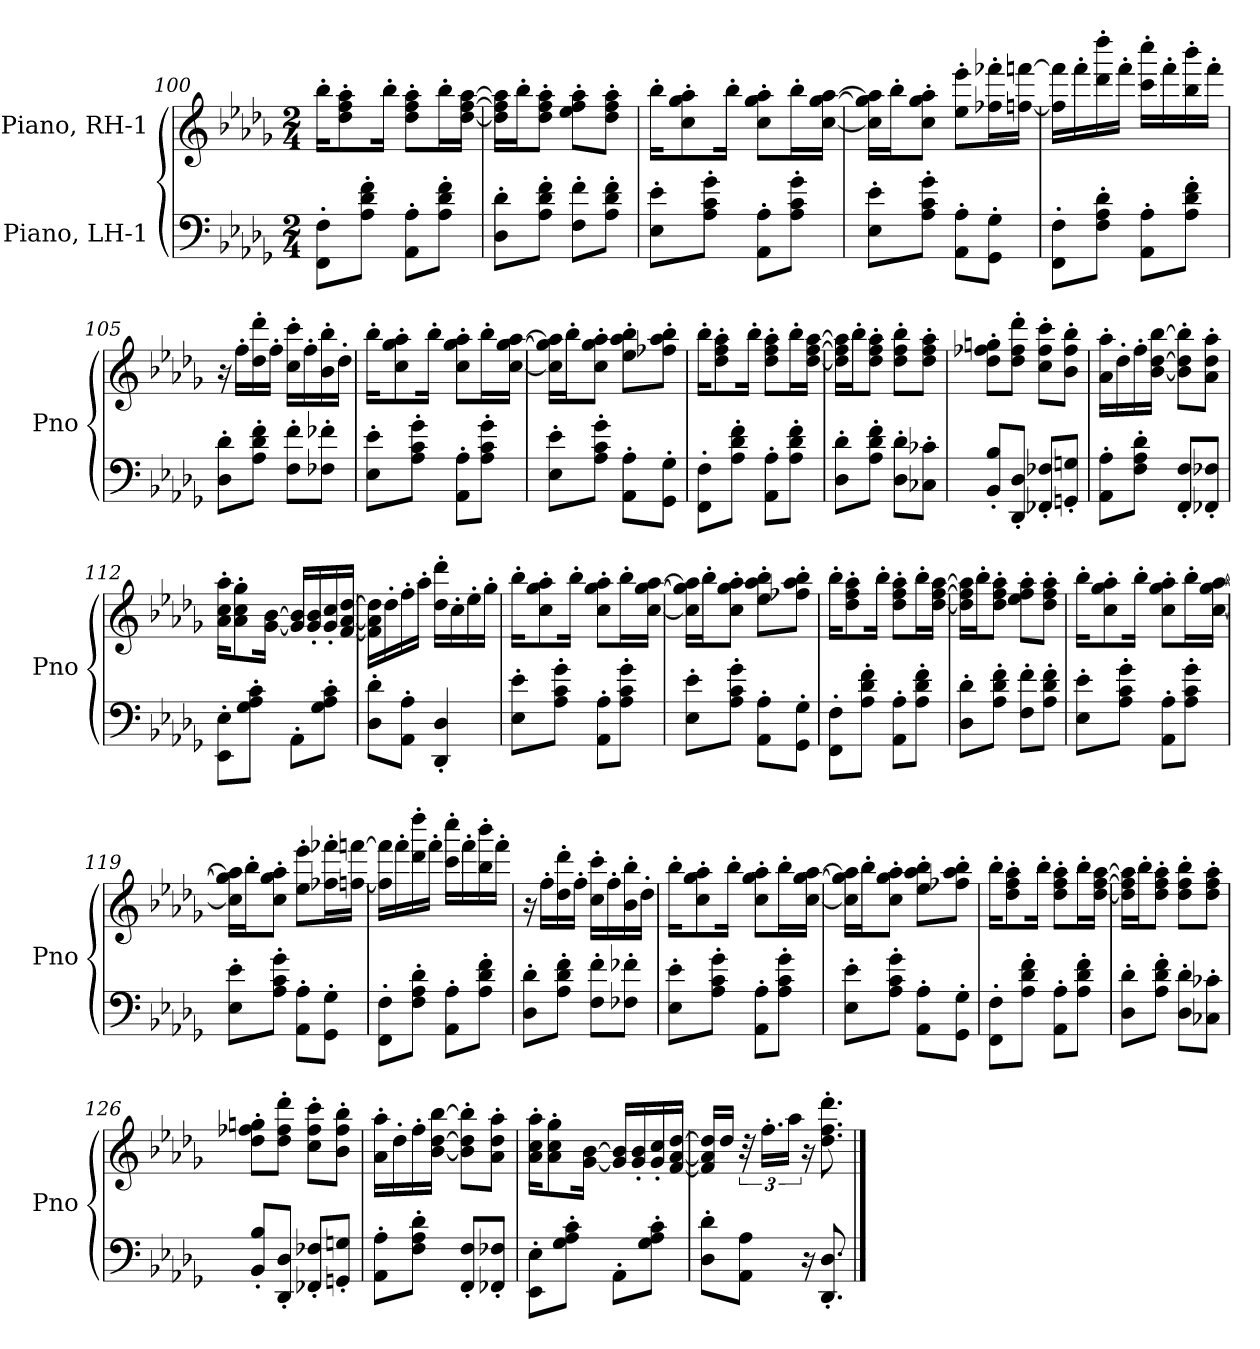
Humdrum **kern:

**kern	**kern
*part2	*part1
*staff2	*staff1
*I"Piano, LH-1	*I"Piano, RH-1
*I'Pno	*I'Pno
*clefF4	*clefG2
*k[b-e-a-d-g-]	*k[b-e-a-d-g-]
*M2/4	*M2/4
=100	=100
8FF\' 8F\'L	16bb-'\KL
.	8dd-\' 8ff\' 8aa-\'
8A-\' 8d-\' 8f\'J	.
.	16bb-'\Jk
8AA-\' 8A-\'L	8dd-\' 8ff\' 8aa-\'L
8A-\' 8d-\' 8f\'J	16bb-'\L
.	[16dd-\ [16ff\ [16aa-\JJ
=101	=101
8D-\' 8d-\'L	16dd-\] 16ff\] 16aa-\]LL
.	16bb-'\J
8A-\' 8d-\' 8f\'J	8dd-\' 8ff\' 8aa-\'J
8F\' 8f\'L	8ee-\' 8ff\' 8aa-\'L
8A-\' 8d-\' 8f\'J	8dd-\' 8ff\' 8aa-\'J
=102	=102
8E-\' 8e-\'L	16bb-'\KL
.	8cc\' 8gg-\' 8aa-\'
8A-\' 8c\' 8g-\'J	.
.	16bb-'\Jk
8AA-\' 8A-\'L	8cc\' 8gg-\' 8aa-\'L
8A-\' 8c\' 8g-\'J	16bb-'\L
.	[16cc\ [16gg-\ [16aa-\JJ
!!LO:LB:g=z
=103	=103
8E-\' 8e-\'L	16cc\] 16gg-\] 16aa-\]LL
.	16bb-'\J
8A-\' 8c\' 8g-\'J	8cc\' 8gg-\' 8aa-\'J
8AA-\' 8A-\'L	8ee-\' 8eee-\'L
8GG-\' 8G-\'J	16ff-X\' 16fff-X\'L
.	[16ffn\ [16fffn\JJ
=104	=104
8FF\' 8F\'L	16ff\] 16fff\]LL
.	16fff'\
8F\' 8A-\' 8d-\'J	16ddd-\' 16dddd-\'
.	16fff'\JJ
8AA-\' 8A-\'L	16ccc\' 16cccc\'LL
.	16fff'\
8A-\' 8d-\' 8f\'J	16bb-\' 16bbb-\'
.	16fff'\JJ
=105	=105
8D-\' 8d-\'L	16r
.	16ff'\LL
8A-\' 8d-\' 8f\'J	16dd-\' 16ddd-\'
.	16ff'\JJ
8F\' 8f\'L	16cc\' 16ccc\'LL
.	16ff'\
8F-X\' 8f-X\'J	16b-\' 16bb-\'
.	16dd-'\JJ
=106	=106
8E-\' 8e-\'L	16bb-'\KL
.	8cc\' 8gg-\' 8aa-\'
8A-\' 8c\' 8g-\'J	.
.	16bb-'\Jk
8AA-\' 8A-\'L	8cc\' 8gg-\' 8aa-\'L
8A-\' 8c\' 8g-\'J	16bb-'\L
.	[16cc\ [16gg-\ [16aa-\JJ
!!LO:LB:g=z
=107	=107
8E-\' 8e-\'L	16cc\] 16gg-\] 16aa-\]LL
.	16bb-'\J
8A-\' 8c\' 8g-\'J	8cc\' 8gg-\' 8aa-\'J
8AA-\' 8A-\'L	8ee-\' 8aa-\' 8bb-\'L
8GG-\' 8G-\'J	8ff-X\' 8aa-\' 8bb-\'J
=108	=108
8FF\' 8F\'L	16bb-'\KL
.	8dd-\' 8ff\' 8aa-\'
8A-\' 8d-\' 8f\'J	.
.	16bb-'\Jk
8AA-\' 8A-\'L	8dd-\' 8ff\' 8aa-\'L
8A-\' 8d-\' 8f\'J	16bb-'\L
.	[16dd-\ [16ff\ [16aa-\JJ
=109	=109
8D-\' 8d-\'L	16dd-\] 16ff\] 16aa-\]LL
.	16bb-'\J
8A-\' 8d-\' 8f\'J	8dd-\' 8ff\' 8aa-\'J
8D-\' 8d-\'L	8dd-\' 8ff\' 8bb-\'L
8C-X\' 8c-X\'J	8dd-\' 8ff\' 8aa-\'J
=110	=110
8BB-/' 8B-/'L	8dd-\' 8ff-X\' 8ggn\'L
8DD-/' 8D-/'J	8dd-\' 8ff-\' 8ddd-\'J
8FF-X/' 8F-X/'L	8cc\' 8ff-\' 8ccc\'L
8GGn/' 8Gn/'J	8b-\' 8ff-\' 8bb-\'J
=111	=111
8AA-\' 8A-\'L	16a-\' 16aa-\'LL
.	16dd-'\
8F\' 8A-\' 8d-\'J	16ff'\
.	[16b-\ [16dd-\ [16bb-\JJ
8FF/' 8F/'L	8b-\]' 8dd-\]' 8bb-\]'L
8FF-X/' 8F-X/'J	8a-\' 8dd-\' 8aa-\'J
!!LO:LB:g=z
=112	=112
8EE-\' 8E-\'L	16a-\' 16cc\' 16aa-\'KL
.	8a-\' 8cc\' 8gg-\'
8G-\' 8A-\' 8c\'J	.
.	[16g-\ [16b-\Jk
8AA-'\L	16g-/] 16b-/]LL
.	16g-/' 16b-/'
8G-\' 8A-\' 8c\'J	16g-/' 16cc/'
.	[16f/ [16a-/ [16dd-/JJ
=113	=113
8D-\' 8d-\'L	16f\] 16a-\] 16dd-\]LL
.	16dd-'\
8AA-\' 8A-\'J	16ff'\
.	16aa-'\JJ
4DD-/' 4D-/'	16dd-\' 16ddd-\'LL
.	16cc'\
.	16ee-'\
.	16gg-'\JJ
=114	=114
8E-\' 8e-\'L	16bb-'\KL
.	8cc\' 8gg-\' 8aa-\'
8A-\' 8c\' 8g-\'J	.
.	16bb-'\Jk
8AA-\' 8A-\'L	8cc\' 8gg-\' 8aa-\'L
8A-\' 8c\' 8g-\'J	16bb-'\L
.	[16cc\ [16gg-\ [16aa-\JJ
=115	=115
8E-\' 8e-\'L	16cc\] 16gg-\] 16aa-\]LL
.	16bb-'\J
8A-\' 8c\' 8g-\'J	8cc\' 8gg-\' 8aa-\'J
8AA-\' 8A-\'L	8ee-\' 8aa-\' 8bb-\'L
8GG-\' 8G-\'J	8ff-X\' 8aa-\' 8bb-\'J
=116	=116
8FF\' 8F\'L	16bb-'\KL
.	8dd-\' 8ff\' 8aa-\'
8A-\' 8d-\' 8f\'J	.
.	16bb-'\Jk
8AA-\' 8A-\'L	8dd-\' 8ff\' 8aa-\'L
8A-\' 8d-\' 8f\'J	16bb-'\L
.	[16dd-\ [16ff\ [16aa-\JJ
!!LO:PB:g=z
=117	=117
8D-\' 8d-\'L	16dd-\] 16ff\] 16aa-\]LL
.	16bb-'\J
8A-\' 8d-\' 8f\'J	8dd-\' 8ff\' 8aa-\'J
8F\' 8f\'L	8ee-\' 8ff\' 8aa-\'L
8A-\' 8d-\' 8f\'J	8dd-\' 8ff\' 8aa-\'J
=118	=118
8E-\' 8e-\'L	16bb-'\KL
.	8cc\' 8gg-\' 8aa-\'
8A-\' 8c\' 8g-\'J	.
.	16bb-'\Jk
8AA-\' 8A-\'L	8cc\' 8gg-\' 8aa-\'L
8A-\' 8c\' 8g-\'J	16bb-'\L
.	[16cc\ [16gg-\ [16aa-\JJ
=119	=119
8E-\' 8e-\'L	16cc\] 16gg-\] 16aa-\]LL
.	16bb-'\J
8A-\' 8c\' 8g-\'J	8cc\' 8gg-\' 8aa-\'J
8AA-\' 8A-\'L	8ee-\' 8eee-\'L
8GG-\' 8G-\'J	16ff-X\' 16fff-X\'L
.	[16ffn\ [16fffn\JJ
=120	=120
8FF\' 8F\'L	16ff\] 16fff\]LL
.	16fff'\
8F\' 8A-\' 8d-\'J	16ddd-\' 16dddd-\'
.	16fff'\JJ
8AA-\' 8A-\'L	16ccc\' 16cccc\'LL
.	16fff'\
8A-\' 8d-\' 8f\'J	16bb-\' 16bbb-\'
.	16fff'\JJ
=121	=121
8D-\' 8d-\'L	16r
.	16ff'\LL
8A-\' 8d-\' 8f\'J	16dd-\' 16ddd-\'
.	16ff'\JJ
8F\' 8f\'L	16cc\' 16ccc\'LL
.	16ff'\
8F-X\' 8f-X\'J	16b-\' 16bb-\'
.	16dd-'\JJ
!!LO:LB:g=z
=122	=122
8E-\' 8e-\'L	16bb-'\KL
.	8cc\' 8gg-\' 8aa-\'
8A-\' 8c\' 8g-\'J	.
.	16bb-'\Jk
8AA-\' 8A-\'L	8cc\' 8gg-\' 8aa-\'L
8A-\' 8c\' 8g-\'J	16bb-'\L
.	[16cc\ [16gg-\ [16aa-\JJ
=123	=123
8E-\' 8e-\'L	16cc\] 16gg-\] 16aa-\]LL
.	16bb-'\J
8A-\' 8c\' 8g-\'J	8cc\' 8gg-\' 8aa-\'J
8AA-\' 8A-\'L	8ee-\' 8aa-\' 8bb-\'L
8GG-\' 8G-\'J	8ff-X\' 8aa-\' 8bb-\'J
=124	=124
8FF\' 8F\'L	16bb-'\KL
.	8dd-\' 8ff\' 8aa-\'
8A-\' 8d-\' 8f\'J	.
.	16bb-'\Jk
8AA-\' 8A-\'L	8dd-\' 8ff\' 8aa-\'L
8A-\' 8d-\' 8f\'J	16bb-'\L
.	[16dd-\ [16ff\ [16aa-\JJ
=125	=125
8D-\' 8d-\'L	16dd-\] 16ff\] 16aa-\]LL
.	16bb-'\J
8A-\' 8d-\' 8f\'J	8dd-\' 8ff\' 8aa-\'J
8D-\' 8d-\'L	8dd-\' 8ff\' 8bb-\'L
8C-X\' 8c-X\'J	8dd-\' 8ff\' 8aa-\'J
=126	=126
8BB-/' 8B-/'L	8dd-\' 8ff-X\' 8ggn\'L
8DD-/' 8D-/'J	8dd-\' 8ff-\' 8ddd-\'J
8FF-X/' 8F-X/'L	8cc\' 8ff-\' 8ccc\'L
8GGn/' 8Gn/'J	8b-\' 8ff-\' 8bb-\'J
!!LO:LB:g=z
=127	=127
8AA-\' 8A-\'L	16a-\' 16aa-\'LL
.	16dd-'\
8F\' 8A-\' 8d-\'J	16ff'\
.	[16b-\ [16dd-\ [16bb-\JJ
8FF/' 8F/'L	8b-\]' 8dd-\]' 8bb-\]'L
8FF-X/' 8F-X/'J	8a-\' 8dd-\' 8aa-\'J
=128	=128
8EE-\' 8E-\'L	16a-\' 16cc\' 16aa-\'KL
.	8a-\' 8cc\' 8gg-\'
8G-\' 8A-\' 8c\'J	.
.	[16g-\ [16b-\Jk
8AA-'\L	16g-/] 16b-/]LL
.	16g-/' 16b-/'
8G-\' 8A-\' 8c\'J	16g-/' 16cc/'
.	[16f/ [16a-/ [16dd-/JJ
=129	=129
8D-\' 8d-\'L	16f/] 16a-/] 16dd-/]LL
.	16dd-/JJ
8AA-\ 8A-\J	48r
.	24.ff'\LL
.	24aa-\JJ
16r	16r
8.DD-/' 8.D-/'	8.dd-\' 8.ff\' 8.ddd-\'
==	==
*-	*-
